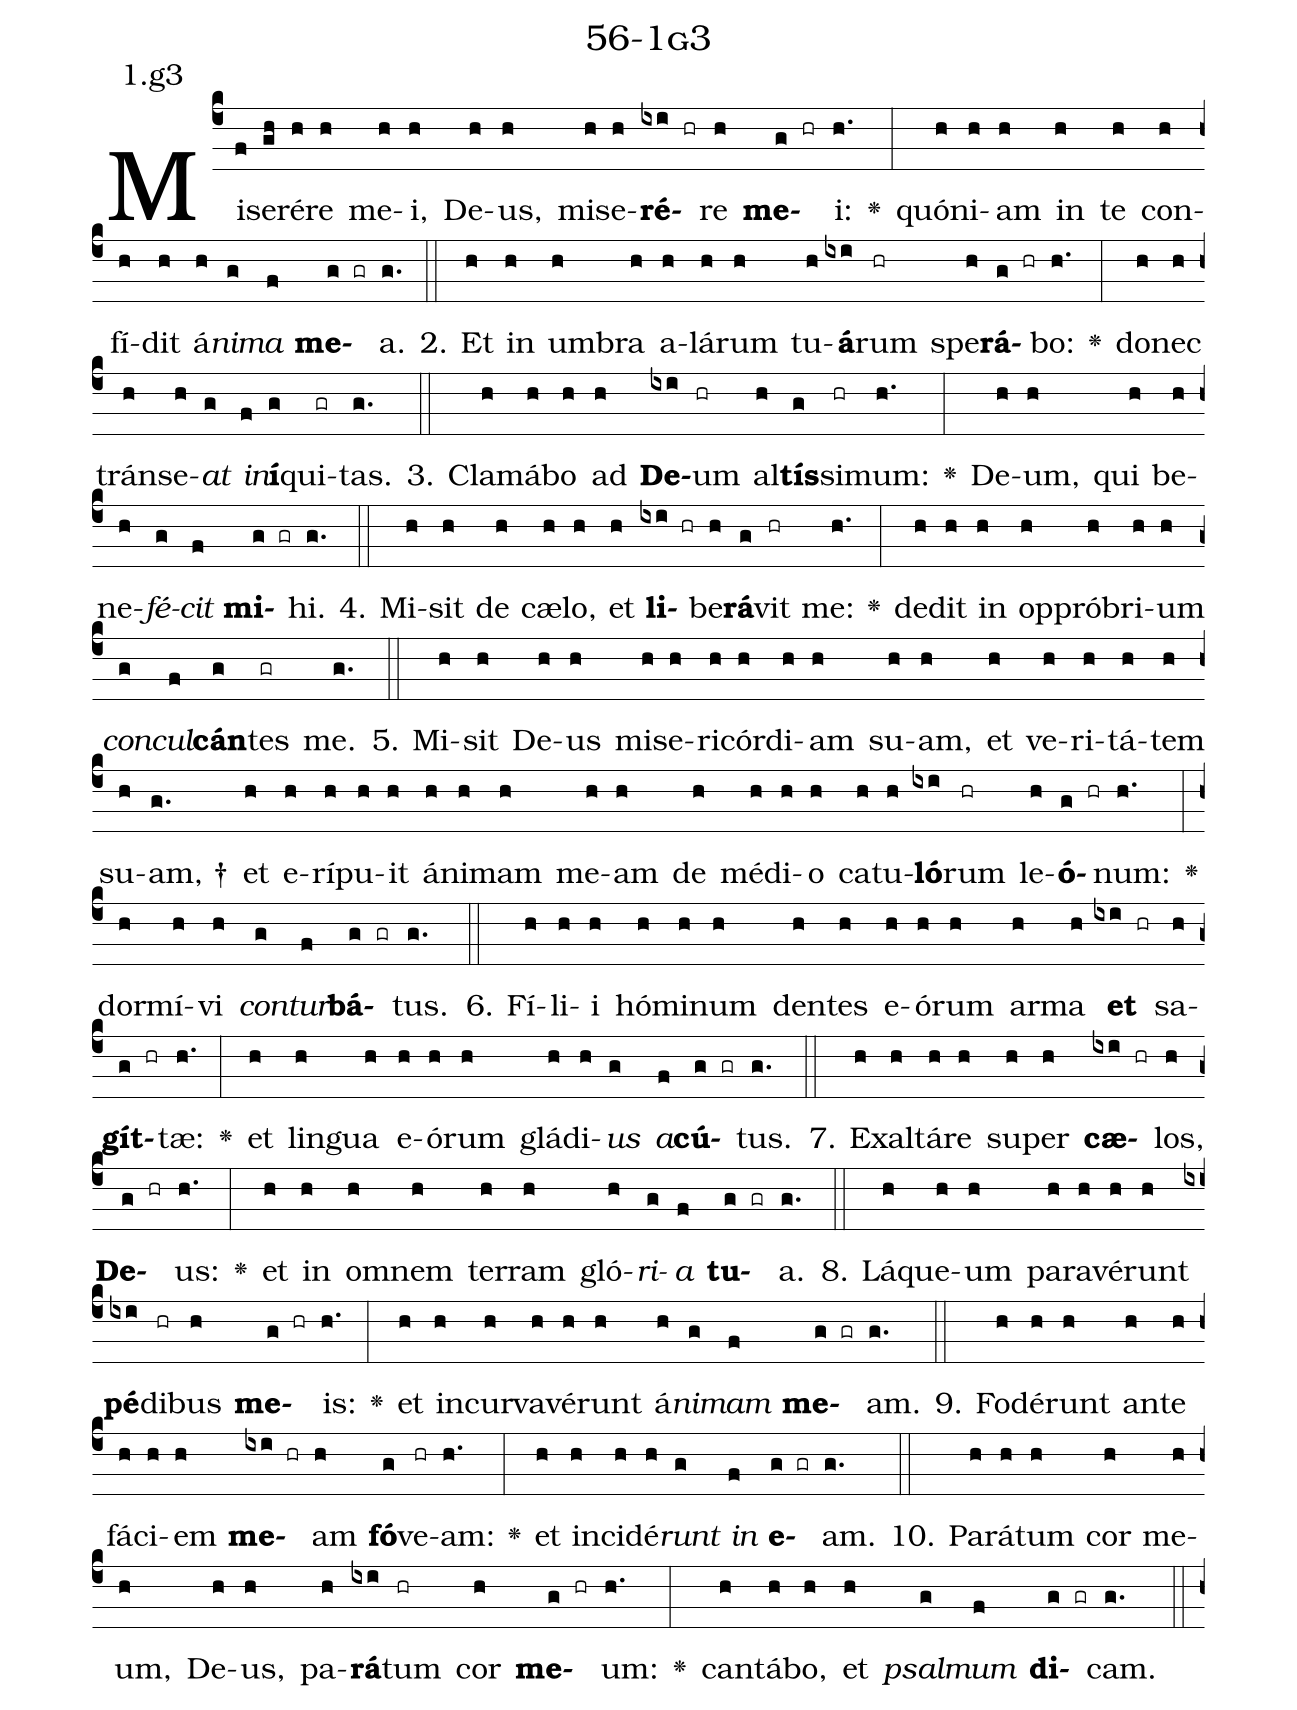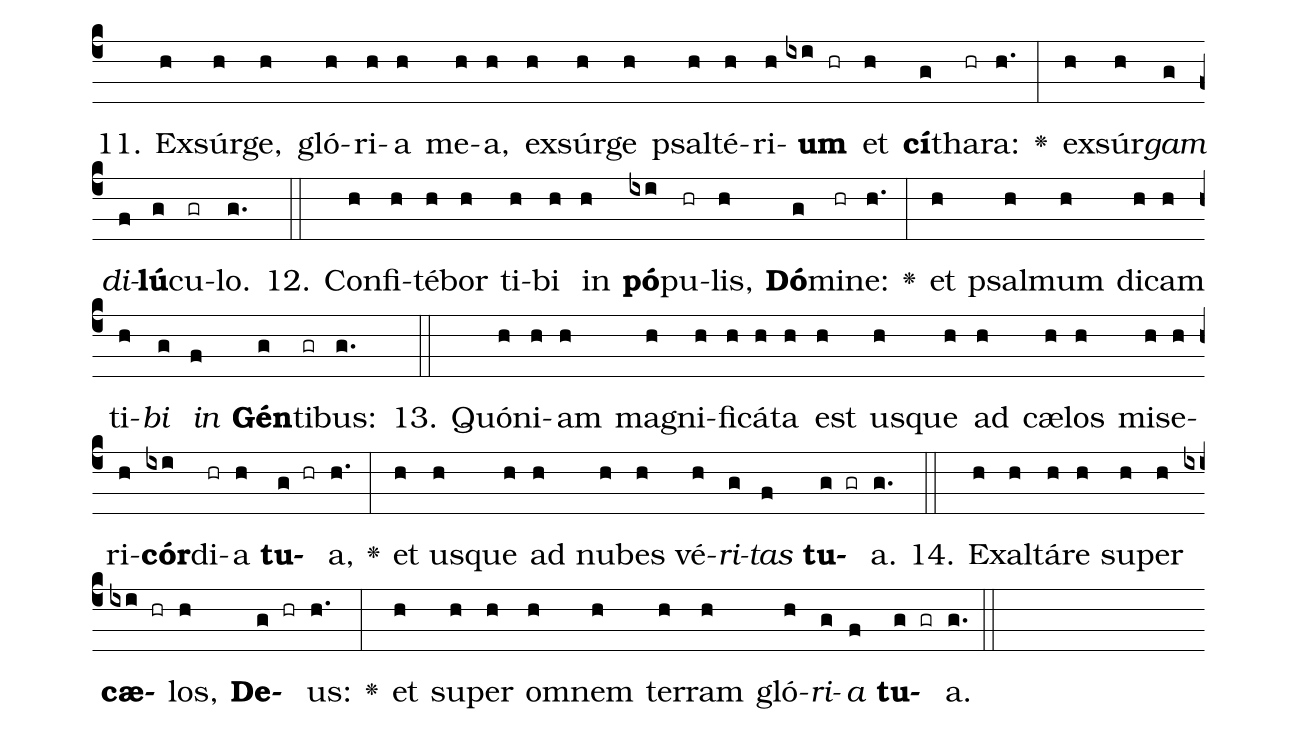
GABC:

name: 56-1g3;
annotation: 1.g3;
%%
(c4)Mi(f)se(gh)ré(h)re(h) me(h)i,(h) De(h)us,(h) mi(h)se(h)<b>ré</b>(ixi hr)re(h) <b>me</b>(g hr)i:(h.) <v>\greheightstar</v>(:) quón(h)i(h)am(h) in(h) te(h) con(h)fí(h)dit(h) á(h)<i>ni</i>(g)<i>ma</i>(f) <b>me</b>(g gr)a.(g.) (::)
2. Et(h) in(h) um(h)bra(h) a(h)lá(h)rum(h) tu(h)<b>á</b>(ixi)rum(hr) spe(h)<b>rá</b>(g hr)bo:(h.) <v>\greheightstar</v>(:) do(h)nec(h) tráns(h)e(h)<i>at</i>(g) <i>in</i>(f)<b>í</b>(g)qui(gr)tas.(g.) (::)
3. Cla(h)má(h)bo(h) ad(h) <b>De</b>(ixi)um(hr) al(h)<b>tís</b>(g)si(hr)mum:(h.) <v>\greheightstar</v>(:) De(h)um,(h) qui(h) be(h)ne(h)<i>fé</i>(g)<i>cit</i>(f) <b>mi</b>(g gr)hi.(g.) (::)
4. Mi(h)sit(h) de(h) cæ(h)lo,(h) et(h) <b>li</b>(ixi hr)be(h)<b>rá</b>(g)vit(hr) me:(h.) <v>\greheightstar</v>(:) de(h)dit(h) in(h) op(h)pró(h)bri(h)um(h) <i>con</i>(g)<i>cul</i>(f)<b>cán</b>(g)tes(gr) me.(g.) (::)
5. Mi(h)sit(h) De(h)us(h) mi(h)se(h)ri(h)cór(h)di(h)am(h) su(h)am,(h) et(h) ve(h)ri(h)tá(h)tem(h) su(h)am, †(g.) et(h) e(h)rí(h)pu(h)it(h) á(h)ni(h)mam(h) me(h)am(h) de(h) mé(h)di(h)o(h) ca(h)tu(h)<b>ló</b>(ixi)rum(hr) le(h)<b>ó</b>(g hr)num:(h.) <v>\greheightstar</v>(:) dor(h)mí(h)vi(h) <i>con</i>(g)<i>tur</i>(f)<b>bá</b>(g gr)tus.(g.) (::)
6. Fí(h)li(h)i(h) hó(h)mi(h)num(h) den(h)tes(h) e(h)ó(h)rum(h) ar(h)ma(h) <b>et</b>(ixi hr) sa(h)<b>gít</b>(g hr)tæ:(h.) <v>\greheightstar</v>(:) et(h) lin(h)gua(h) e(h)ó(h)rum(h) glá(h)di(h)<i>us</i>(g) <i>a</i>(f)<b>cú</b>(g gr)tus.(g.) (::)
7. Ex(h)al(h)tá(h)re(h) su(h)per(h) <b>cæ</b>(ixi hr)los,(h) <b>De</b>(g hr)us:(h.) <v>\greheightstar</v>(:) et(h) in(h) om(h)nem(h) ter(h)ram(h) gló(h)<i>ri</i>(g)<i>a</i>(f) <b>tu</b>(g gr)a.(g.) (::)
8. Lá(h)que(h)um(h) pa(h)ra(h)vé(h)runt(h) <b>pé</b>(ixi)di(hr)bus(h) <b>me</b>(g hr)is:(h.) <v>\greheightstar</v>(:) et(h) in(h)cur(h)va(h)vé(h)runt(h) á(h)<i>ni</i>(g)<i>mam</i>(f) <b>me</b>(g gr)am.(g.) (::)
9. Fo(h)dé(h)runt(h) an(h)te(h) fá(h)ci(h)em(h) <b>me</b>(ixi hr)am(h) <b>fó</b>(g)ve(hr)am:(h.) <v>\greheightstar</v>(:) et(h) in(h)ci(h)dé(h)<i>runt</i>(g) <i>in</i>(f) <b>e</b>(g gr)am.(g.) (::)
10. Pa(h)rá(h)tum(h) cor(h) me(h)um,(h) De(h)us,(h) pa(h)<b>rá</b>(ixi)tum(hr) cor(h) <b>me</b>(g hr)um:(h.) <v>\greheightstar</v>(:) can(h)tá(h)bo,(h) et(h) <i>psal</i>(g)<i>mum</i>(f) <b>di</b>(g gr)cam.(g.) (::)
11. Ex(h)súr(h)ge,(h) gló(h)ri(h)a(h) me(h)a,(h) ex(h)súr(h)ge(h) psal(h)té(h)ri(h)<b>um</b>(ixi hr) et(h) <b>cí</b>(g)tha(hr)ra:(h.) <v>\greheightstar</v>(:) ex(h)súr(h)<i>gam</i>(g) <i>di</i>(f)<b>lú</b>(g)cu(gr)lo.(g.) (::)
12. Con(h)fi(h)té(h)bor(h) ti(h)bi(h) in(h) <b>pó</b>(ixi)pu(hr)lis,(h) <b>Dó</b>(g)mi(hr)ne:(h.) <v>\greheightstar</v>(:) et(h) psal(h)mum(h) di(h)cam(h) ti(h)<i>bi</i>(g) <i>in</i>(f) <b>Gén</b>(g)ti(gr)bus:(g.) (::)
13. Quón(h)i(h)am(h) ma(h)gni(h)fi(h)cá(h)ta(h) est(h) us(h)que(h) ad(h) cæ(h)los(h) mi(h)se(h)ri(h)<b>cór</b>(ixi)di(hr)a(h) <b>tu</b>(g hr)a,(h.) <v>\greheightstar</v>(:) et(h) us(h)que(h) ad(h) nu(h)bes(h) vé(h)<i>ri</i>(g)<i>tas</i>(f) <b>tu</b>(g gr)a.(g.) (::)
14. Ex(h)al(h)tá(h)re(h) su(h)per(h) <b>cæ</b>(ixi hr)los,(h) <b>De</b>(g hr)us:(h.) <v>\greheightstar</v>(:) et(h) su(h)per(h) om(h)nem(h) ter(h)ram(h) gló(h)<i>ri</i>(g)<i>a</i>(f) <b>tu</b>(g gr)a.(g.) (::)
